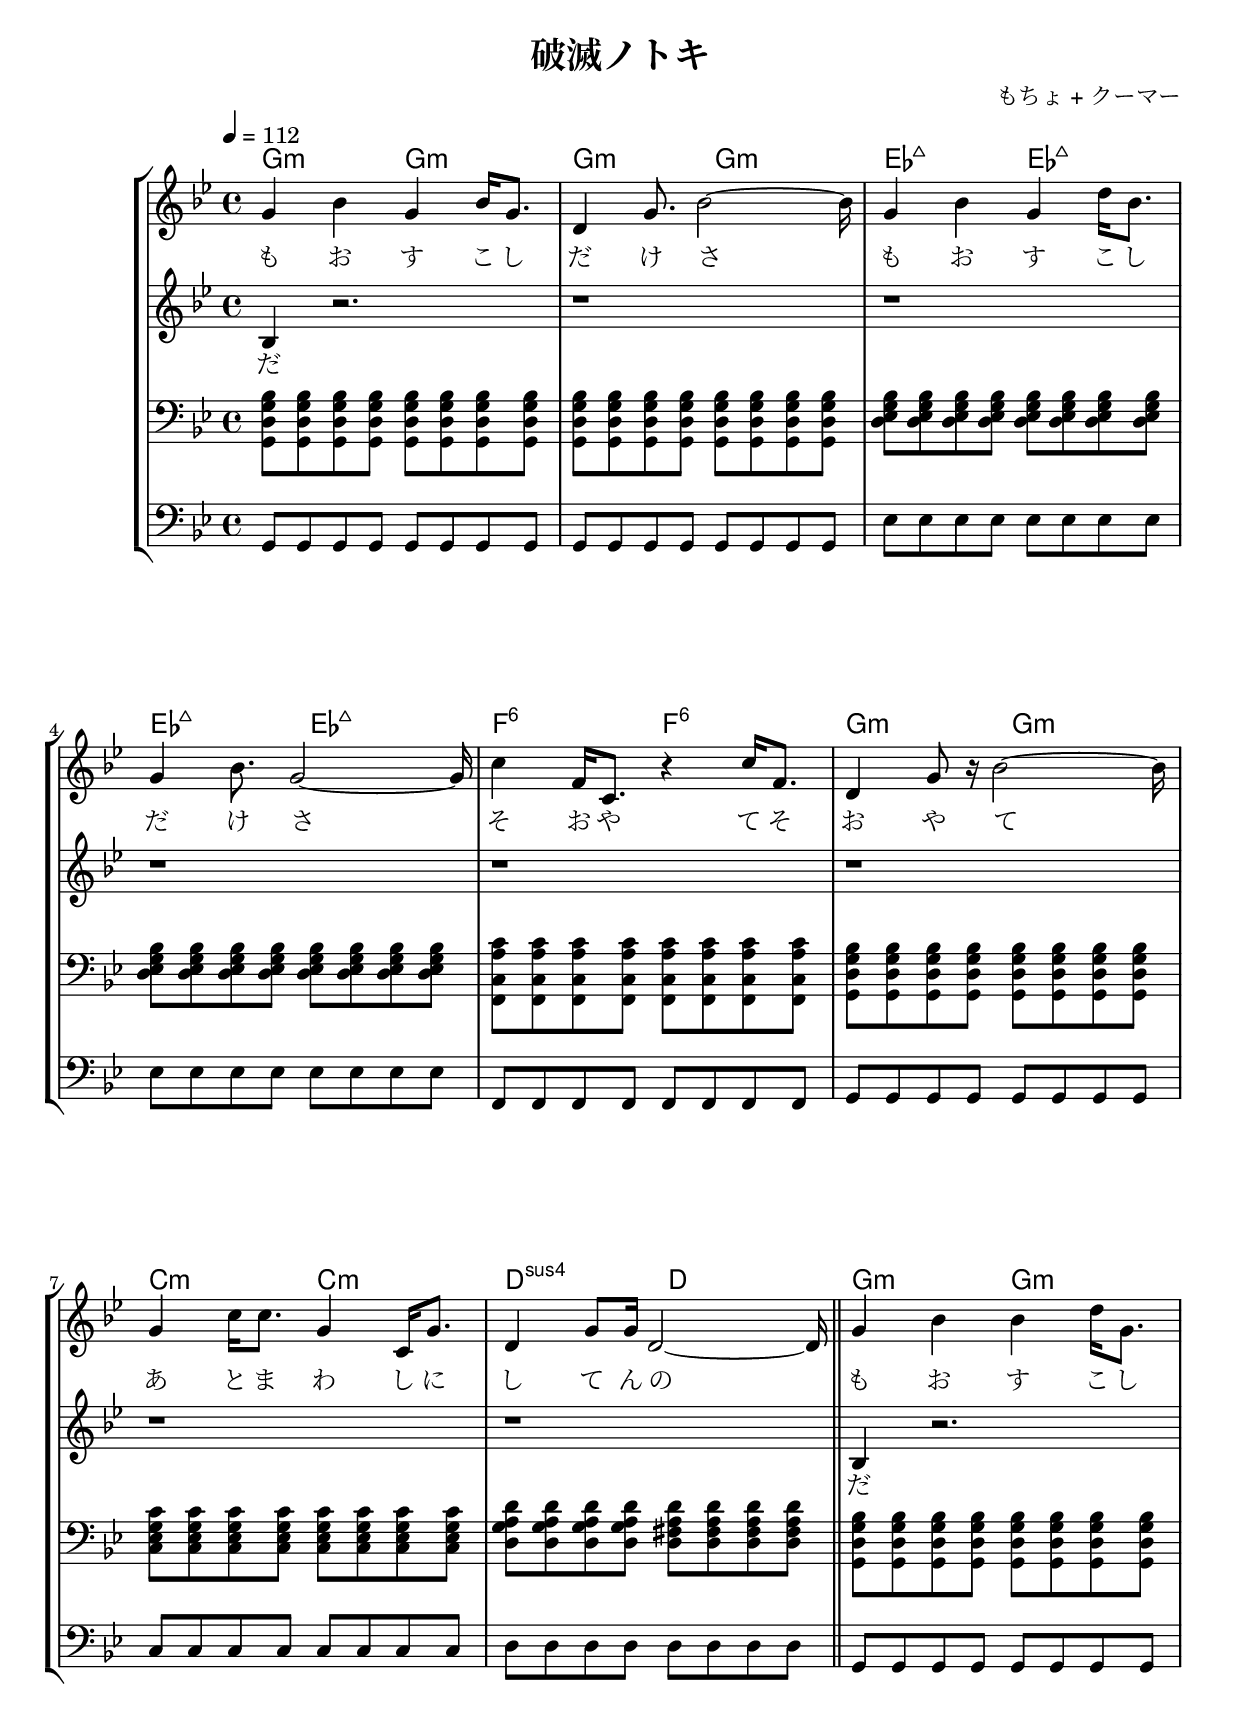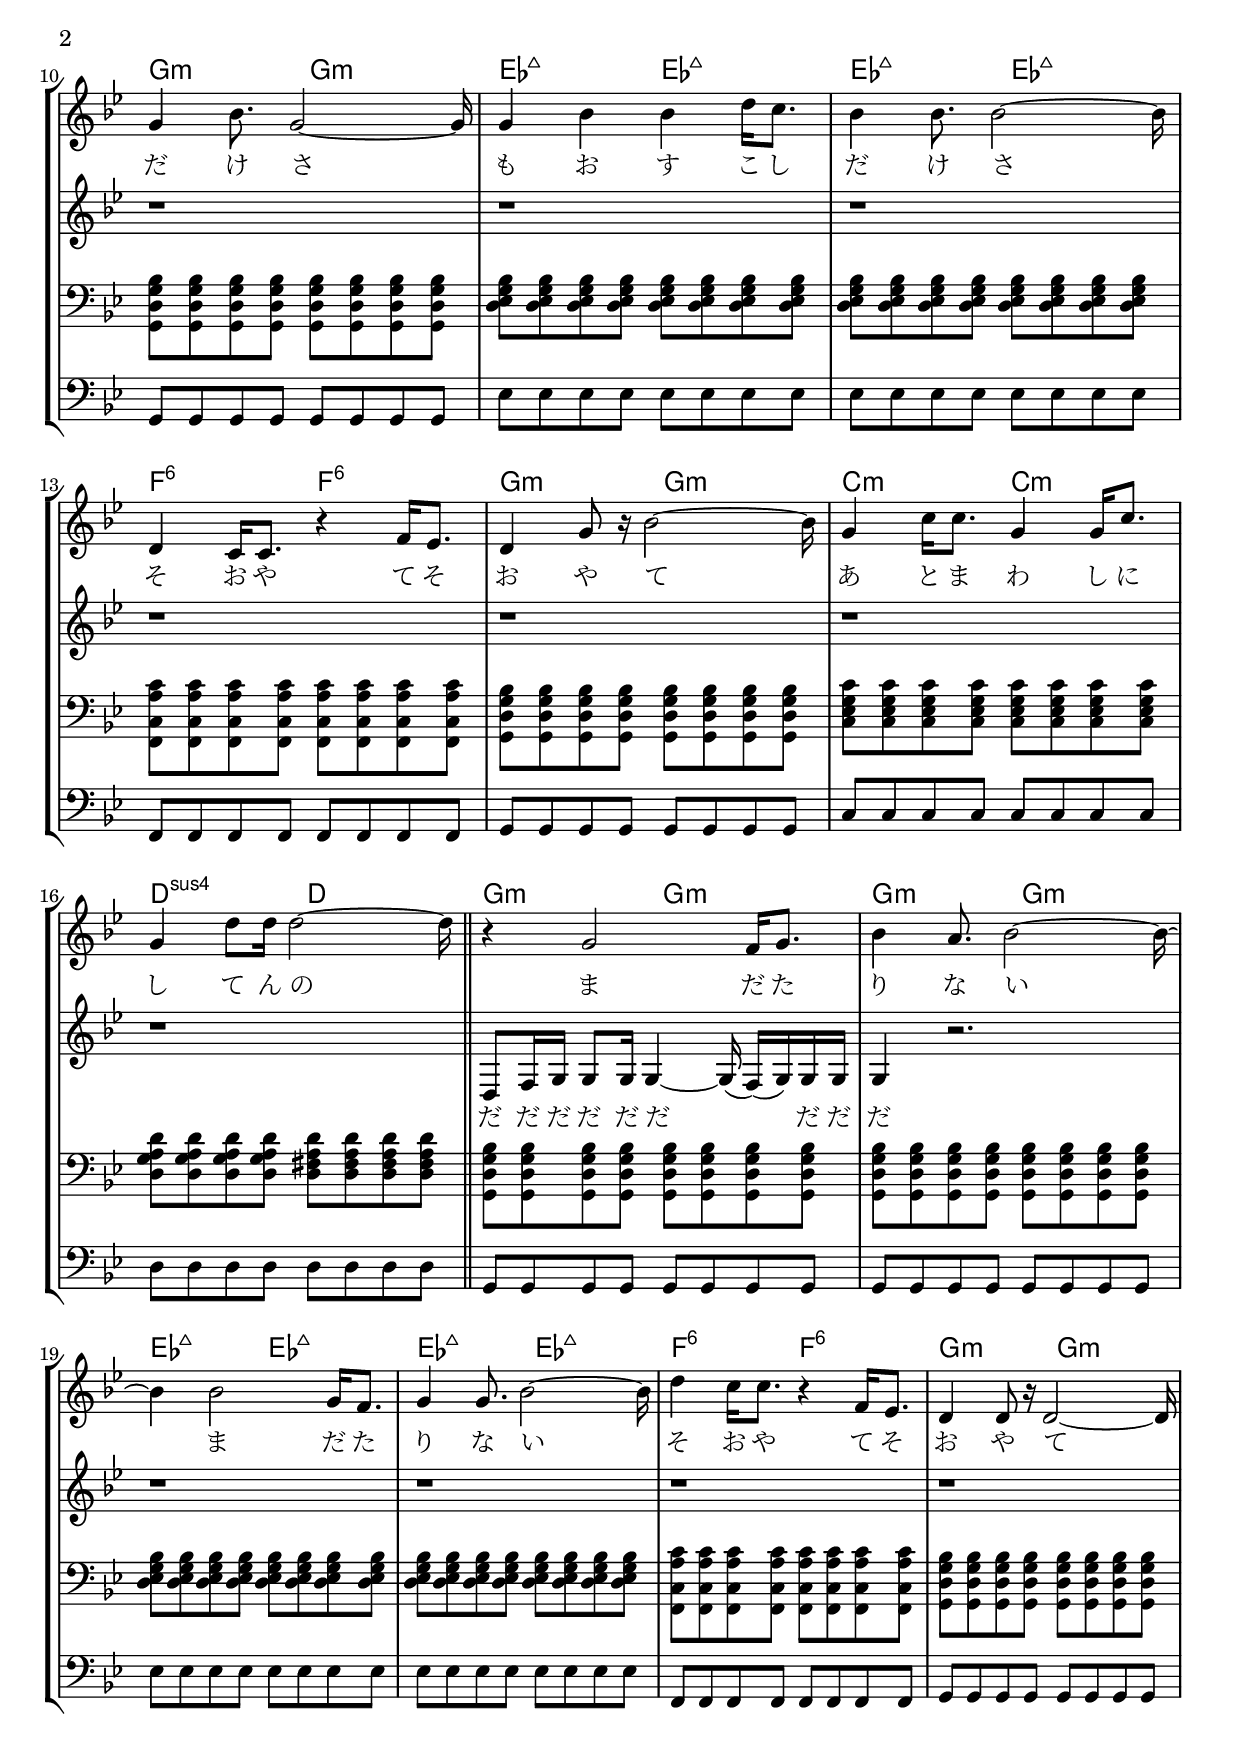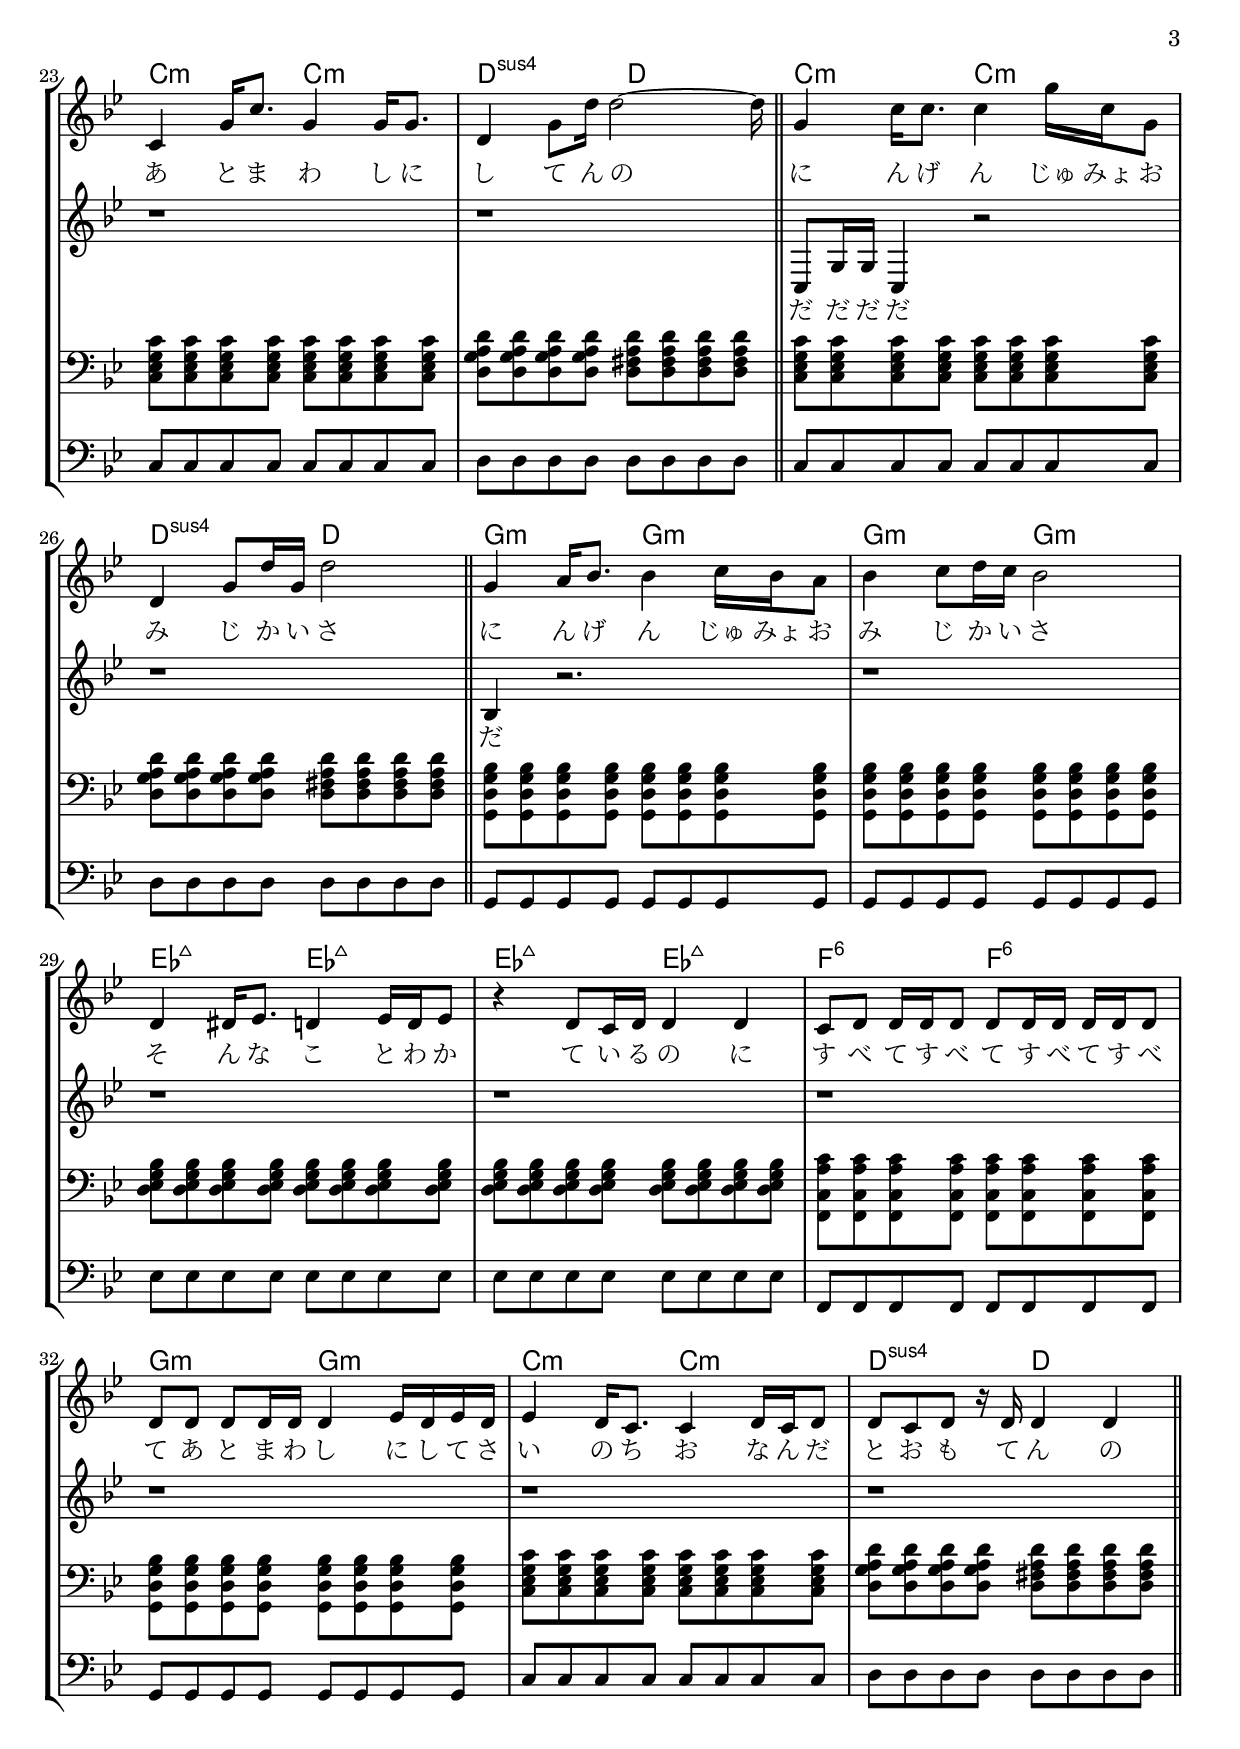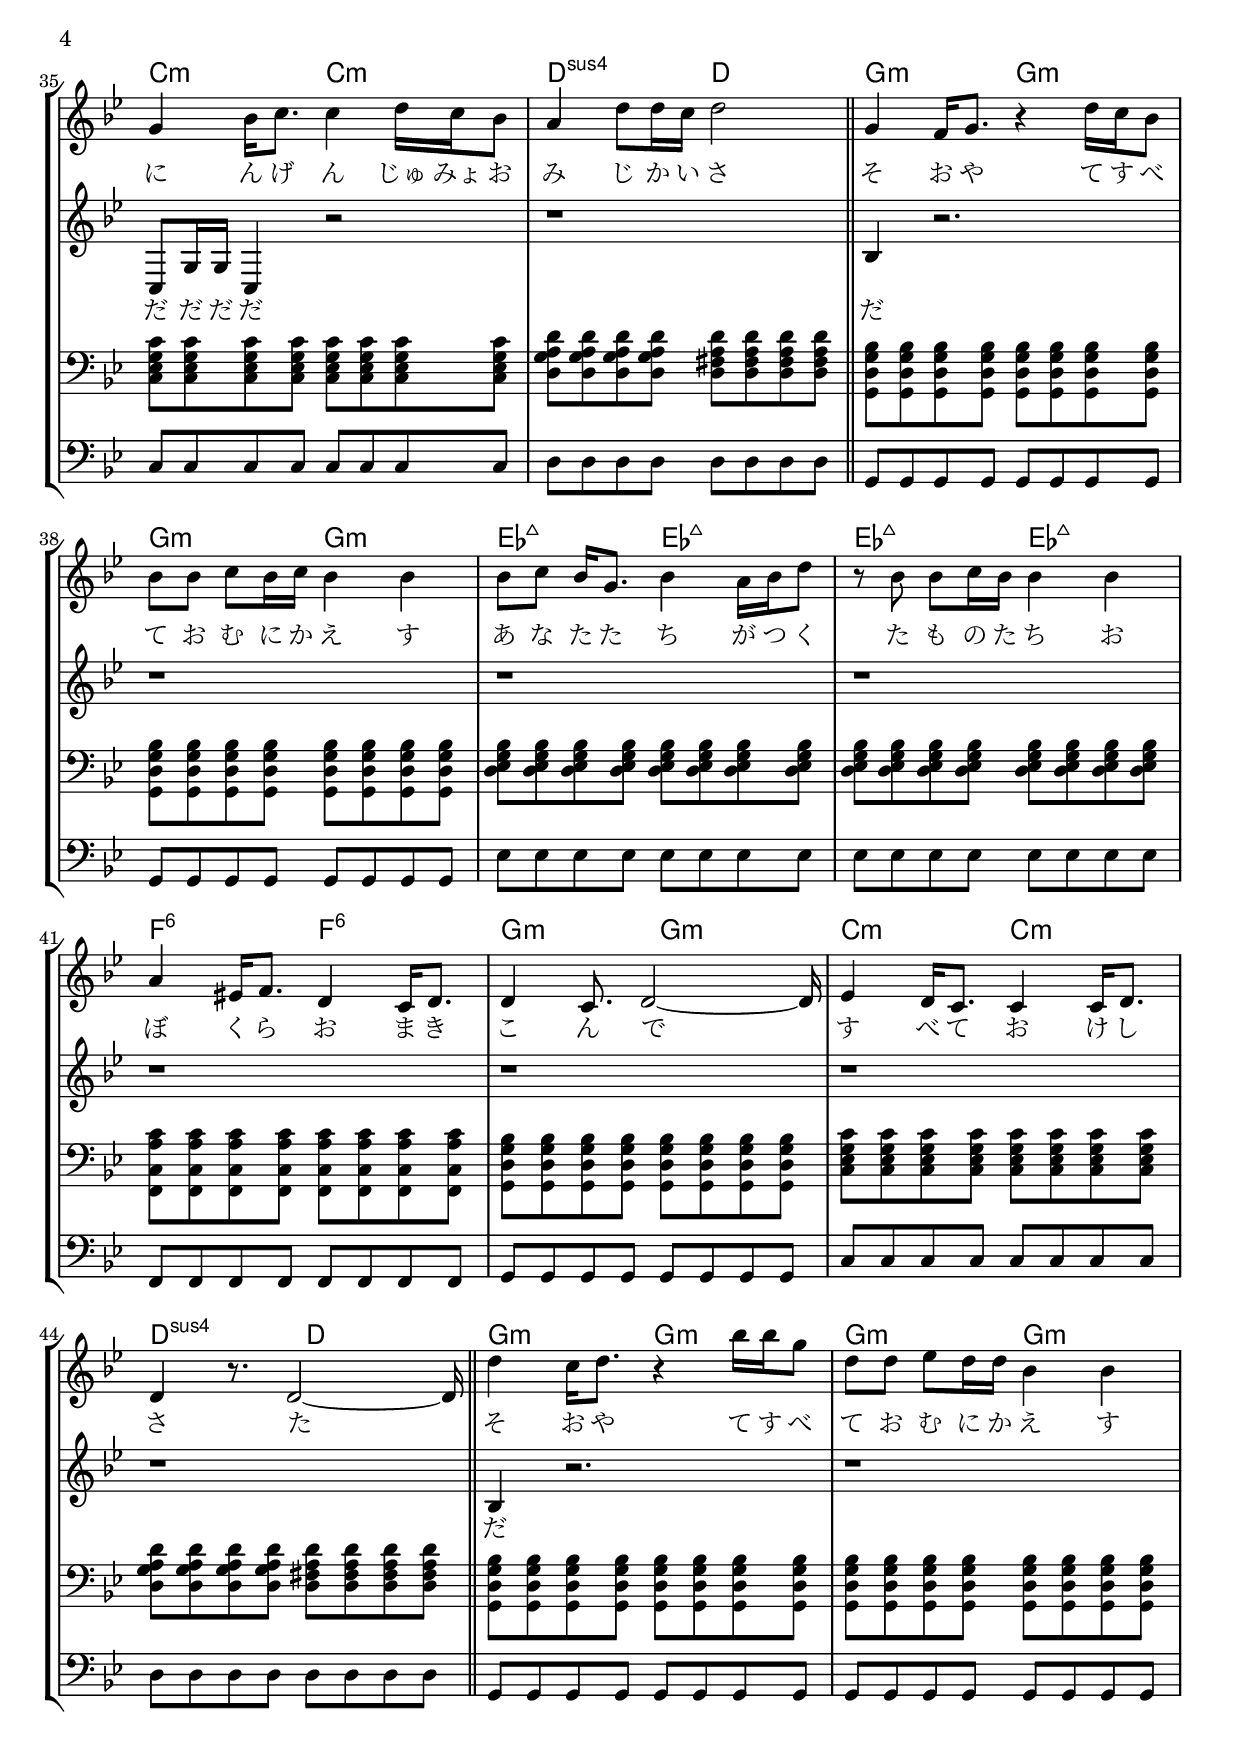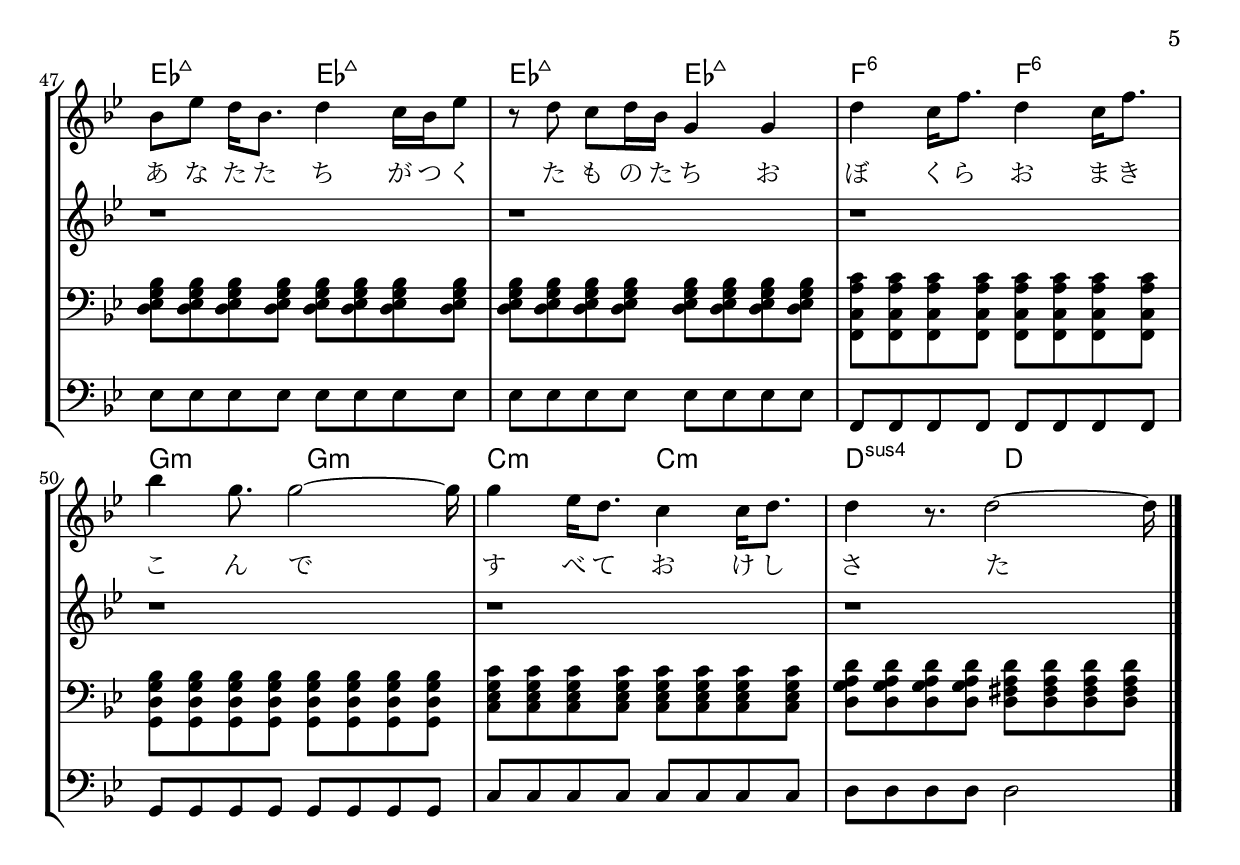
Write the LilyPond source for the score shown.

\version "2.12.1"

\header {
	title = \markup {破滅ノトキ}
	composer = \markup \center-column {"もちょ + クーマー"}
}

harmony = \chordmode {
	g2:m g:m g:m g:m es:maj7 es:maj7 es:maj7 es:maj7 f:6 f:6 g:m g:m c:m c:m d:sus4 d 

	g:m g:m g:m g:m es:maj7 es:maj7 es:maj7 es:maj7 f:6 f:6 g:m g:m c:m c:m d:sus4 d 

	g:m g:m g:m g:m es:maj7 es:maj7 es:maj7 es:maj7 f:6 f:6 g:m g:m c:m c:m d:sus4 d 

	c:m c:m d:sus4 d 

	g:m g:m g:m g:m es:maj7 es:maj7 es:maj7 es:maj7 f:6 f:6 g:m g:m c:m c:m d:sus4 d 

	c:m c:m d:sus4 d 

	g:m g:m g:m g:m es:maj7 es:maj7 es:maj7 es:maj7 f:6 f:6 g:m g:m c:m c:m d:sus4 d 

	g:m g:m g:m g:m es:maj7 es:maj7 es:maj7 es:maj7 f:6 f:6 g:m g:m c:m c:m d:sus4 d 
}

melody = {
	\set Staff.midiInstrument = #"Distorted Guitar"
	\set Staff.midiMinimumVolume = #0.7
	\set Staff.midiMaximumVolume = #0.9
		\key bes \major
	\tempo 4 = 112
g'4  bes'4  g'4  bes'16  g'8. 
	d'4  g'8.  bes'2~bes'16 
	g'4  bes'4  g'4  d''16  bes'8. 
	g'4  bes'8.  g'2~g'16 
	c''4  f'16  c'8.  r4  c''16  f'8. 
	d'4  g'8  r16  bes'2~bes'16 
	g'4  c''16  c''8.  g'4  c'16  g'8. 
	d'4  g'8  g'16  d'2~d'16
	\set Staff.midiInstrument = #"mmi0.42"
	\set Staff.midiMinimumVolume = #0.7
	\set Staff.midiMaximumVolume = #0.9
	g'4  bes'4  bes'4  d''16  g'8. 
	g'4  bes'8.  g'2~g'16 
	g'4  bes'4  bes'4  d''16  c''8. 
	bes'4  bes'8.  bes'2~bes'16 
	d'4  c'16  c'8.  r4  f'16  es'8. 
	d'4  g'8  r16  bes'2~bes'16 
	g'4  c''16  c''8.  g'4  g'16  c''8. 
	g'4  d''8  d''16  d''2~d''16
	\set Staff.midiInstrument = #"mmi0.45"
	\set Staff.midiMinimumVolume = #0.7
	\set Staff.midiMaximumVolume = #0.9
	r4 g'2  f'16  g'8. 
	bes'4  a'8.  bes'2~bes'16~ 
	bes'4  bes'2  g'16  f'8. 
	g'4  g'8.  bes'2~bes'16 
	d''4  c''16  c''8.  r4  f'16  es'8. 
	d'4  d'8  r16  d'2~d'16 
	c'4  g'16  c''8.  g'4  g'16  g'8. 
	d'4  g'8  d''16  d''2~d''16
	\set Staff.midiInstrument = #"Distorted Guitar"
	\set Staff.midiMinimumVolume = #0.7
	\set Staff.midiMaximumVolume = #0.9
	g'4  c''16  c''8.  c''4  g''16  c''16  g'8 
	d'4  g'8  d''16  g'16  d''2
	\set Staff.midiInstrument = #"mmi0.45"
	\set Staff.midiMinimumVolume = #0.7
	\set Staff.midiMaximumVolume = #0.9
	g'4  a'16  bes'8.  bes'4  c''16  bes'16  a'8 
	bes'4  c''8  d''16  c''16  bes'2 
	d'4  dis'16  es'8.  d'4  es'16  d'16  es'8 
	r4  d'8  c'16  d'16  d'4  d'4 
	c'8  d'8  d'16  d'16  d'8  d'8  d'16  d'16  d'16  d'16  d'8 
	d'8  d'8  d'8  d'16  d'16  d'4  es'16  d'16  es'16  d'16 
	es'4  d'16  c'8.  c'4  d'16  c'16  d'8 
	d'8  c'8  d'8  r16  d'16  d'4  d'4
	\set Staff.midiInstrument = #"Distorted Guitar"
	\set Staff.midiMinimumVolume = #0.7
	\set Staff.midiMaximumVolume = #0.9
	g'4  bes'16  c''8.  c''4  d''16  c''16  bes'8 
	a'4  d''8  d''16  c''16  d''2
	\set Staff.midiInstrument = #"mmi0.45"
	\set Staff.midiMinimumVolume = #0.7
	\set Staff.midiMaximumVolume = #0.9
	g'4  f'16  g'8.  r4  d''16  c''16  bes'8 
	bes'8  bes'8  c''8  bes'16  c''16  bes'4  bes'4 
	bes'8  c''8  bes'16  g'8.  bes'4  a'16  bes'16  d''8 
	r8  bes'8  bes'8  c''16  bes'16  bes'4  bes'4 
	a'4  eis'16  f'8.  d'4  c'16  d'8. 
	d'4  c'8.  d'2~d'16 
	es'4  d'16  c'8.  c'4  c'16  d'8. 
	d'4  r8.  d'2~d'16
	\set Staff.midiInstrument = #"Distorted Guitar"
	\set Staff.midiMinimumVolume = #0.7
	\set Staff.midiMaximumVolume = #0.9
	d''4  c''16  d''8.  r4  bes''16  bes''16  g''8 
	d''8  d''8  es''8  d''16  d''16  bes'4  bes'4 
	bes'8  es''8  d''16  bes'8.  d''4  c''16  bes'16  es''8 
	r8  d''8  c''8  d''16  bes'16  g'4  g'4 
	d''4  c''16  f''8.  d''4  c''16  f''8. 
	bes''4  g''8.  g''2~g''16 
	g''4  es''16  d''8.  c''4  c''16  d''8. 
	d''4  r8.  d''2~d''16
	\bar "|."
}

words = \lyricmode {
	も  お  す  こ  し  だ  け  さ  も  お  す  こ  し  だ  け  さ  そ  お  や  て  そ  お  や  て  あ  と  ま  わ  し  に  し  て  ん  の  
	も  お  す  こ  し  だ  け  さ  も  お  す  こ  し  だ  け  さ  そ  お  や  て  そ  お  や  て  あ  と  ま  わ  し  に  し  て  ん  の  
	ま  だ  た  り  な  い  ま  だ  た  り  な  い  そ  お  や  て  そ  お  や  て  あ  と  ま  わ  し  に  し  て  ん  の  
	に  ん  げ  ん  じゅ  みょ  お  み  じ  か  い  さ  
	に  ん  げ  ん  じゅ  みょ  お  み  じ  か  い  さ  そ  ん  な  こ  と  わ  か  て  い  る  の  に  す  べ  て  す  べ  て  す  べ  て  す  べ  て  あ  と  ま  わ  し  に  し  て  さ  い  の  ち  お  な  ん  だ  と  お  も  て  ん  の  
	に  ん  げ  ん  じゅ  みょ  お  み  じ  か  い  さ  
	そ  お  や  て  す  べ  て  お  む  に  か  え  す  あ  な  た  た  ち  が  つ  く  た  も  の  た  ち  お  ぼ  く  ら  お  ま  き  こ  ん  で  す  べ  て  お  け  し  さ  た  
	そ  お  や  て  す  べ  て  お  む  に  か  え  す  あ  な  た  た  ち  が  つ  く  た  も  の  た  ち  お  ぼ  く  ら  お  ま  き  こ  ん  で  す  べ  て  お  け  し  さ  た  
}

secondmelody = {
	\set Staff.midiInstrument = #"Electric Bass (pick)"
	\set Staff.midiMinimumVolume = #0.7
	\set Staff.midiMaximumVolume = #0.9
		\key bes \major
	\tempo 4 = 112
bes4  	r2. r1 r1 r1 r1 r1 r1 r1 	\set Staff.midiInstrument = #"Electric Bass (pick)"
	\set Staff.midiMinimumVolume = #0.7
	\set Staff.midiMaximumVolume = #0.9
	bes4  	r2. r1 r1 r1 r1 r1 r1 r1 	\set Staff.midiInstrument = #"Electric Bass (pick)"
	\set Staff.midiMinimumVolume = #0.7
	\set Staff.midiMaximumVolume = #0.9
	d8  f16  g16  g8  g16  g4~g16  (f16)  (g16)  g16  g16 
	g4  	r2. r1 r1 r1 r1 r1 r1 	\set Staff.midiInstrument = #"Electric Bass (pick)"
	\set Staff.midiMinimumVolume = #0.7
	\set Staff.midiMaximumVolume = #0.9
	c8  g16  g16  c4  	r2 r1 	\set Staff.midiInstrument = #"Electric Bass (pick)"
	\set Staff.midiMinimumVolume = #0.7
	\set Staff.midiMaximumVolume = #0.9
	bes4  	r2. r1 r1 r1 r1 r1 r1 r1 	\set Staff.midiInstrument = #"Electric Bass (pick)"
	\set Staff.midiMinimumVolume = #0.7
	\set Staff.midiMaximumVolume = #0.9
	c8  g16  g16  c4  	r2 r1 	\set Staff.midiInstrument = #"Electric Bass (pick)"
	\set Staff.midiMinimumVolume = #0.7
	\set Staff.midiMaximumVolume = #0.9
	bes4  	r2. r1 r1 r1 r1 r1 r1 r1 	\set Staff.midiInstrument = #"Electric Bass (pick)"
	\set Staff.midiMinimumVolume = #0.7
	\set Staff.midiMaximumVolume = #0.9
	bes4  	r2. r1 r1 r1 r1 r1 r1 r1 	\bar "|."
}

secondwords = \lyricmode {
	だ  
	だ  
	だ  だ  だ  だ  だ  だ  だ  だ  だ  
	だ  だ  だ  だ  
	だ  
	だ  だ  だ  だ  
	だ  
	だ  
}

tempochange = {
	\tempo 4 = 112
	r1 | r1 | r1 | r1 | r1 | r1 | r1 | r1 \bar "||"
	\tempo 4 = 112
	r1 | r1 | r1 | r1 | r1 | r1 | r1 | r1 \bar "||"
	\tempo 4 = 112
	r1 | r1 | r1 | r1 | r1 | r1 | r1 | r1 \bar "||"
	\tempo 4 = 112
	r1 | r1 \bar "||"
	\tempo 4 = 112
	r1 | r1 | r1 | r1 | r1 | r1 | r1 | r1 \bar "||"
	\tempo 4 = 112
	r1 | r1 \bar "||"
	\tempo 4 = 112
	r1 | r1 | r1 | r1 | r1 | r1 | r1 | r1 \bar "||"
	\tempo 4 = 112
	r1 | r1 | r1 | r1 | r1 | r1 | r1 | r1 \bar "|."
}

mainacc = {
	\clef bass
	\set Staff.midiInstrument = #"Overdriven Guitar"
	\set Staff.midiMinimumVolume = #0.3
	\set Staff.midiMaximumVolume = #0.6
	\key bes \major
	\tempo 4 = 112
	<g, d g bes>8 <g, d g bes>8 <g, d g bes>8 <g, d g bes>8
	<g, d g bes>8 <g, d g bes>8 <g, d g bes>8 <g, d g bes>8
	<g, d g bes>8 <g, d g bes>8 <g, d g bes>8 <g, d g bes>8
	<g, d g bes>8 <g, d g bes>8 <g, d g bes>8 <g, d g bes>8
	<es d g bes>8 <es d g bes>8 <es d g bes>8 <es d g bes>8
	<es d g bes>8 <es d g bes>8 <es d g bes>8 <es d g bes>8
	<es d g bes>8 <es d g bes>8 <es d g bes>8 <es d g bes>8
	<es d g bes>8 <es d g bes>8 <es d g bes>8 <es d g bes>8
	<f, c a c'>8 <f, c a c'>8 <f, c a c'>8 <f, c a c'>8
	<f, c a c'>8 <f, c a c'>8 <f, c a c'>8 <f, c a c'>8
	<g, d g bes>8 <g, d g bes>8 <g, d g bes>8 <g, d g bes>8
	<g, d g bes>8 <g, d g bes>8 <g, d g bes>8 <g, d g bes>8
	<c es g c'>8 <c es g c'>8 <c es g c'>8 <c es g c'>8
	<c es g c'>8 <c es g c'>8 <c es g c'>8 <c es g c'>8
	<d g a d'>8 <d g a d'>8 <d g a d'>8 <d g a d'>8
	<d fis a d'>8 <d fis a d'>8 <d fis a d'>8 <d fis a d'>8
	\bar "||"

	\set Staff.midiInstrument = #"Overdriven Guitar"
	\set Staff.midiMinimumVolume = #0.3
	\set Staff.midiMaximumVolume = #0.6
	<g, d g bes>8 <g, d g bes>8 <g, d g bes>8 <g, d g bes>8
	<g, d g bes>8 <g, d g bes>8 <g, d g bes>8 <g, d g bes>8
	<g, d g bes>8 <g, d g bes>8 <g, d g bes>8 <g, d g bes>8
	<g, d g bes>8 <g, d g bes>8 <g, d g bes>8 <g, d g bes>8
	<es d g bes>8 <es d g bes>8 <es d g bes>8 <es d g bes>8
	<es d g bes>8 <es d g bes>8 <es d g bes>8 <es d g bes>8
	<es d g bes>8 <es d g bes>8 <es d g bes>8 <es d g bes>8
	<es d g bes>8 <es d g bes>8 <es d g bes>8 <es d g bes>8
	<f, c a c'>8 <f, c a c'>8 <f, c a c'>8 <f, c a c'>8
	<f, c a c'>8 <f, c a c'>8 <f, c a c'>8 <f, c a c'>8
	<g, d g bes>8 <g, d g bes>8 <g, d g bes>8 <g, d g bes>8
	<g, d g bes>8 <g, d g bes>8 <g, d g bes>8 <g, d g bes>8
	<c es g c'>8 <c es g c'>8 <c es g c'>8 <c es g c'>8
	<c es g c'>8 <c es g c'>8 <c es g c'>8 <c es g c'>8
	<d g a d'>8 <d g a d'>8 <d g a d'>8 <d g a d'>8
	<d fis a d'>8 <d fis a d'>8 <d fis a d'>8 <d fis a d'>8
	\bar "||"

	\set Staff.midiInstrument = #"Overdriven Guitar"
	\set Staff.midiMinimumVolume = #0.3
	\set Staff.midiMaximumVolume = #0.6
	<g, d g bes>8 <g, d g bes>8 <g, d g bes>8 <g, d g bes>8
	<g, d g bes>8 <g, d g bes>8 <g, d g bes>8 <g, d g bes>8
	<g, d g bes>8 <g, d g bes>8 <g, d g bes>8 <g, d g bes>8
	<g, d g bes>8 <g, d g bes>8 <g, d g bes>8 <g, d g bes>8
	<es d g bes>8 <es d g bes>8 <es d g bes>8 <es d g bes>8
	<es d g bes>8 <es d g bes>8 <es d g bes>8 <es d g bes>8
	<es d g bes>8 <es d g bes>8 <es d g bes>8 <es d g bes>8
	<es d g bes>8 <es d g bes>8 <es d g bes>8 <es d g bes>8
	<f, c a c'>8 <f, c a c'>8 <f, c a c'>8 <f, c a c'>8
	<f, c a c'>8 <f, c a c'>8 <f, c a c'>8 <f, c a c'>8
	<g, d g bes>8 <g, d g bes>8 <g, d g bes>8 <g, d g bes>8
	<g, d g bes>8 <g, d g bes>8 <g, d g bes>8 <g, d g bes>8
	<c es g c'>8 <c es g c'>8 <c es g c'>8 <c es g c'>8
	<c es g c'>8 <c es g c'>8 <c es g c'>8 <c es g c'>8
	<d g a d'>8 <d g a d'>8 <d g a d'>8 <d g a d'>8
	<d fis a d'>8 <d fis a d'>8 <d fis a d'>8 <d fis a d'>8
	\bar "||"

	\set Staff.midiInstrument = #"Overdriven Guitar"
	\set Staff.midiMinimumVolume = #0.3
	\set Staff.midiMaximumVolume = #0.6
	<c es g c'>8 <c es g c'>8 <c es g c'>8 <c es g c'>8
	<c es g c'>8 <c es g c'>8 <c es g c'>8 <c es g c'>8
	<d g a d'>8 <d g a d'>8 <d g a d'>8 <d g a d'>8
	<d fis a d'>8 <d fis a d'>8 <d fis a d'>8 <d fis a d'>8
	\bar "||"

	\set Staff.midiInstrument = #"Overdriven Guitar"
	\set Staff.midiMinimumVolume = #0.3
	\set Staff.midiMaximumVolume = #0.6
	<g, d g bes>8 <g, d g bes>8 <g, d g bes>8 <g, d g bes>8
	<g, d g bes>8 <g, d g bes>8 <g, d g bes>8 <g, d g bes>8
	<g, d g bes>8 <g, d g bes>8 <g, d g bes>8 <g, d g bes>8
	<g, d g bes>8 <g, d g bes>8 <g, d g bes>8 <g, d g bes>8
	<es d g bes>8 <es d g bes>8 <es d g bes>8 <es d g bes>8
	<es d g bes>8 <es d g bes>8 <es d g bes>8 <es d g bes>8
	<es d g bes>8 <es d g bes>8 <es d g bes>8 <es d g bes>8
	<es d g bes>8 <es d g bes>8 <es d g bes>8 <es d g bes>8
	<f, c a c'>8 <f, c a c'>8 <f, c a c'>8 <f, c a c'>8
	<f, c a c'>8 <f, c a c'>8 <f, c a c'>8 <f, c a c'>8
	<g, d g bes>8 <g, d g bes>8 <g, d g bes>8 <g, d g bes>8
	<g, d g bes>8 <g, d g bes>8 <g, d g bes>8 <g, d g bes>8
	<c es g c'>8 <c es g c'>8 <c es g c'>8 <c es g c'>8
	<c es g c'>8 <c es g c'>8 <c es g c'>8 <c es g c'>8
	<d g a d'>8 <d g a d'>8 <d g a d'>8 <d g a d'>8
	<d fis a d'>8 <d fis a d'>8 <d fis a d'>8 <d fis a d'>8
	\bar "||"

	\set Staff.midiInstrument = #"Overdriven Guitar"
	\set Staff.midiMinimumVolume = #0.3
	\set Staff.midiMaximumVolume = #0.6
	<c es g c'>8 <c es g c'>8 <c es g c'>8 <c es g c'>8
	<c es g c'>8 <c es g c'>8 <c es g c'>8 <c es g c'>8
	<d g a d'>8 <d g a d'>8 <d g a d'>8 <d g a d'>8
	<d fis a d'>8 <d fis a d'>8 <d fis a d'>8 <d fis a d'>8
	\bar "||"

	\set Staff.midiInstrument = #"Overdriven Guitar"
	\set Staff.midiMinimumVolume = #0.3
	\set Staff.midiMaximumVolume = #0.6
	<g, d g bes>8 <g, d g bes>8 <g, d g bes>8 <g, d g bes>8
	<g, d g bes>8 <g, d g bes>8 <g, d g bes>8 <g, d g bes>8
	<g, d g bes>8 <g, d g bes>8 <g, d g bes>8 <g, d g bes>8
	<g, d g bes>8 <g, d g bes>8 <g, d g bes>8 <g, d g bes>8
	<es d g bes>8 <es d g bes>8 <es d g bes>8 <es d g bes>8
	<es d g bes>8 <es d g bes>8 <es d g bes>8 <es d g bes>8
	<es d g bes>8 <es d g bes>8 <es d g bes>8 <es d g bes>8
	<es d g bes>8 <es d g bes>8 <es d g bes>8 <es d g bes>8
	<f, c a c'>8 <f, c a c'>8 <f, c a c'>8 <f, c a c'>8
	<f, c a c'>8 <f, c a c'>8 <f, c a c'>8 <f, c a c'>8
	<g, d g bes>8 <g, d g bes>8 <g, d g bes>8 <g, d g bes>8
	<g, d g bes>8 <g, d g bes>8 <g, d g bes>8 <g, d g bes>8
	<c es g c'>8 <c es g c'>8 <c es g c'>8 <c es g c'>8
	<c es g c'>8 <c es g c'>8 <c es g c'>8 <c es g c'>8
	<d g a d'>8 <d g a d'>8 <d g a d'>8 <d g a d'>8
	<d fis a d'>8 <d fis a d'>8 <d fis a d'>8 <d fis a d'>8
	\bar "||"

	\set Staff.midiInstrument = #"Overdriven Guitar"
	\set Staff.midiMinimumVolume = #0.3
	\set Staff.midiMaximumVolume = #0.6
	<g, d g bes>8 <g, d g bes>8 <g, d g bes>8 <g, d g bes>8
	<g, d g bes>8 <g, d g bes>8 <g, d g bes>8 <g, d g bes>8
	<g, d g bes>8 <g, d g bes>8 <g, d g bes>8 <g, d g bes>8
	<g, d g bes>8 <g, d g bes>8 <g, d g bes>8 <g, d g bes>8
	<es d g bes>8 <es d g bes>8 <es d g bes>8 <es d g bes>8
	<es d g bes>8 <es d g bes>8 <es d g bes>8 <es d g bes>8
	<es d g bes>8 <es d g bes>8 <es d g bes>8 <es d g bes>8
	<es d g bes>8 <es d g bes>8 <es d g bes>8 <es d g bes>8
	<f, c a c'>8 <f, c a c'>8 <f, c a c'>8 <f, c a c'>8
	<f, c a c'>8 <f, c a c'>8 <f, c a c'>8 <f, c a c'>8
	<g, d g bes>8 <g, d g bes>8 <g, d g bes>8 <g, d g bes>8
	<g, d g bes>8 <g, d g bes>8 <g, d g bes>8 <g, d g bes>8
	<c es g c'>8 <c es g c'>8 <c es g c'>8 <c es g c'>8
	<c es g c'>8 <c es g c'>8 <c es g c'>8 <c es g c'>8
	<d g a d'>8 <d g a d'>8 <d g a d'>8 <d g a d'>8
	<d fis a d'>8 <d fis a d'>8 <d fis a d'>8 <d fis a d'>8
	\bar "|."
}

subacc = {
	\clef bass
	\set Staff.midiInstrument = #"Distorted Guitar"
	\set Staff.midiMinimumVolume = #0.3
	\set Staff.midiMaximumVolume = #0.6
	\key bes \major
	\tempo 4 = 112
	g,8 g,8 g,8 g,8
	g,8 g,8 g,8 g,8
	g,8 g,8 g,8 g,8
	g,8 g,8 g,8 g,8
	es8 es8 es8 es8
	es8 es8 es8 es8
	es8 es8 es8 es8
	es8 es8 es8 es8
	f,8 f,8 f,8 f,8
	f,8 f,8 f,8 f,8
	g,8 g,8 g,8 g,8
	g,8 g,8 g,8 g,8
	c8 c8 c8 c8
	c8 c8 c8 c8
	d8 d8 d8 d8
	d8 d8 d8 d8
	\bar "||"

	\set Staff.midiInstrument = #"Distorted Guitar"
	\set Staff.midiMinimumVolume = #0.3
	\set Staff.midiMaximumVolume = #0.6
	g,8 g,8 g,8 g,8
	g,8 g,8 g,8 g,8
	g,8 g,8 g,8 g,8
	g,8 g,8 g,8 g,8
	es8 es8 es8 es8
	es8 es8 es8 es8
	es8 es8 es8 es8
	es8 es8 es8 es8
	f,8 f,8 f,8 f,8
	f,8 f,8 f,8 f,8
	g,8 g,8 g,8 g,8
	g,8 g,8 g,8 g,8
	c8 c8 c8 c8
	c8 c8 c8 c8
	d8 d8 d8 d8
	d8 d8 d8 d8
	\bar "||"

	\set Staff.midiInstrument = #"Distorted Guitar"
	\set Staff.midiMinimumVolume = #0.3
	\set Staff.midiMaximumVolume = #0.6
	g,8 g,8 g,8 g,8
	g,8 g,8 g,8 g,8
	g,8 g,8 g,8 g,8
	g,8 g,8 g,8 g,8
	es8 es8 es8 es8
	es8 es8 es8 es8
	es8 es8 es8 es8
	es8 es8 es8 es8
	f,8 f,8 f,8 f,8
	f,8 f,8 f,8 f,8
	g,8 g,8 g,8 g,8
	g,8 g,8 g,8 g,8
	c8 c8 c8 c8
	c8 c8 c8 c8
	d8 d8 d8 d8
	d8 d8 d8 d8
	\bar "||"

	\set Staff.midiInstrument = #"Distorted Guitar"
	\set Staff.midiMinimumVolume = #0.3
	\set Staff.midiMaximumVolume = #0.6
	c8 c8 c8 c8
	c8 c8 c8 c8
	d8 d8 d8 d8
	d8 d8 d8 d8
	\bar "||"

	\set Staff.midiInstrument = #"Distorted Guitar"
	\set Staff.midiMinimumVolume = #0.3
	\set Staff.midiMaximumVolume = #0.6
	g,8 g,8 g,8 g,8
	g,8 g,8 g,8 g,8
	g,8 g,8 g,8 g,8
	g,8 g,8 g,8 g,8
	es8 es8 es8 es8
	es8 es8 es8 es8
	es8 es8 es8 es8
	es8 es8 es8 es8
	f,8 f,8 f,8 f,8
	f,8 f,8 f,8 f,8
	g,8 g,8 g,8 g,8
	g,8 g,8 g,8 g,8
	c8 c8 c8 c8
	c8 c8 c8 c8
	d8 d8 d8 d8
	d8 d8 d8 d8
	\bar "||"

	\set Staff.midiInstrument = #"Distorted Guitar"
	\set Staff.midiMinimumVolume = #0.3
	\set Staff.midiMaximumVolume = #0.6
	c8 c8 c8 c8
	c8 c8 c8 c8
	d8 d8 d8 d8
	d8 d8 d8 d8
	\bar "||"

	\set Staff.midiInstrument = #"Distorted Guitar"
	\set Staff.midiMinimumVolume = #0.3
	\set Staff.midiMaximumVolume = #0.6
	g,8 g,8 g,8 g,8
	g,8 g,8 g,8 g,8
	g,8 g,8 g,8 g,8
	g,8 g,8 g,8 g,8
	es8 es8 es8 es8
	es8 es8 es8 es8
	es8 es8 es8 es8
	es8 es8 es8 es8
	f,8 f,8 f,8 f,8
	f,8 f,8 f,8 f,8
	g,8 g,8 g,8 g,8
	g,8 g,8 g,8 g,8
	c8 c8 c8 c8
	c8 c8 c8 c8
	d8 d8 d8 d8
	d8 d8 d8 d8
	\bar "||"

	\set Staff.midiInstrument = #"Distorted Guitar"
	\set Staff.midiMinimumVolume = #0.3
	\set Staff.midiMaximumVolume = #0.6
	g,8 g,8 g,8 g,8
	g,8 g,8 g,8 g,8
	g,8 g,8 g,8 g,8
	g,8 g,8 g,8 g,8
	es8 es8 es8 es8
	es8 es8 es8 es8
	es8 es8 es8 es8
	es8 es8 es8 es8
	f,8 f,8 f,8 f,8
	f,8 f,8 f,8 f,8
	g,8 g,8 g,8 g,8
	g,8 g,8 g,8 g,8
	c8 c8 c8 c8
	c8 c8 c8 c8
	d8 d8 d8 d8
	d2
	\bar "|."
}

percA = {
	\drummode {
	r1  |hh4 hh4 hh4 hh4  |r1  |hh4 hh4 hh4 hh4  |r1  |hh4 hh4 hh4 hh4  |r1  |hh4 hh4 hh2  \bar "||"
	r1  |hh4 hh4 hh4 hh4  |r1  |hh4 hh4 hh4 hh4  |r1  |hh4 hh4 hh4 hh4  |r1  |hh4 hh4 hh2  \bar "||"
	r1  |hh4 hh4 hh4 hh4  |r1  |hh4 hh4 hh4 hh4  |r1  |hh4 hh4 hh4 hh4  |r1  |hh4 hh4 hh2  \bar "||"
	r1  |hh4 hh4 hh2  \bar "||"
	r1  |hh4 hh4 hh4 hh4  |r1  |hh4 hh4 hh4 hh4  |r1  |hh4 hh4 hh4 hh4  |r1  |hh4 hh4 hh2  \bar "||"
	r1  |hh4 hh4 hh2  \bar "||"
	r1  |hh4 hh4 hh4 hh4  |r1  |hh4 hh4 hh4 hh4  |r1  |hh4 hh4 hh4 hh4  |r1  |hh4 hh4 hh2  \bar "||"
	r1  |hh4 hh4 hh4 hh4  |r1  |hh4 hh4 hh4 hh4  |r1  |hh4 hh4 hh4 hh4  |r1  |hh4 hh4 hh2  \bar "|."
	}
}

percB = {
	\drummode {
	sn4 sn4 sn4 sn4  |r4 sn2 sn8. sn16  |sn4 sn4 sn4 sn4  |r4 sn2 sn8. sn16  |sn4 sn4 sn4 sn4  |r4 sn2 sn8. sn16  |sn4 sn4 sn4 sn4  |r4 sn4 r16 sn16 sn16 sn16 sn16 sn16 sn16 sn16  \bar "||"
	sn4 sn4 sn4 sn4  |r4 sn2 sn8. sn16  |sn4 sn4 sn4 sn4  |r4 sn2 sn8. sn16  |sn4 sn4 sn4 sn4  |r4 sn2 sn8. sn16  |sn4 sn4 sn4 sn4  |r4 sn4 r16 sn16 sn16 sn16 sn16 sn16 sn16 sn16  \bar "||"
	sn4 sn4 sn4 sn4  |r4 sn2 sn8. sn16  |sn4 sn4 sn4 sn4  |r4 sn2 sn8. sn16  |sn4 sn4 sn4 sn4  |r4 sn2 sn8. sn16  |sn4 sn4 sn4 sn4  |r4 sn4 r16 sn16 sn16 sn16 sn16 sn16 sn16 sn16  \bar "||"
	sn4 sn4 sn4 sn4  |r4 sn4 r16 sn16 sn16 sn16 sn16 sn16 sn16 sn16  \bar "||"
	sn4 sn4 sn4 sn4  |r4 sn2 sn8. sn16  |sn4 sn4 sn4 sn4  |r4 sn2 sn8. sn16  |sn4 sn4 sn4 sn4  |r4 sn2 sn8. sn16  |sn4 sn4 sn4 sn4  |r4 sn4 r16 sn16 sn16 sn16 sn16 sn16 sn16 sn16  \bar "||"
	sn4 sn4 sn4 sn4  |r4 sn4 r16 sn16 sn16 sn16 sn16 sn16 sn16 sn16  \bar "||"
	sn4 sn4 sn4 sn4  |r4 sn2 sn8. sn16  |sn4 sn4 sn4 sn4  |r4 sn2 sn8. sn16  |sn4 sn4 sn4 sn4  |r4 sn2 sn8. sn16  |sn4 sn4 sn4 sn4  |r4 sn4 r16 sn16 sn16 sn16 sn16 sn16 sn16 sn16  \bar "||"
	sn4 sn4 sn4 sn4  |r4 sn2 sn8. sn16  |sn4 sn4 sn4 sn4  |r4 sn2 sn8. sn16  |sn4 sn4 sn4 sn4  |r4 sn2 sn8. sn16  |sn4 sn4 sn4 sn4  |r4 sn4 r16 sn16 sn16 sn16 sn16 sn16 sn16 sn16  \bar "|."
	}
}

percC = {
	\drummode {
	bd16 bd16 bd16 bd16 bd16 bd16 bd16 bd16 bd16 bd16 bd16 bd16 bd16 bd16 bd16 bd16  |bd8 bd8 bd8 bd8 bd8 bd8 bd8 bd8  |bd16 bd16 bd16 bd16 bd16 bd16 bd16 bd16 bd16 bd16 bd16 bd16 bd16 bd16 bd16 bd16  |bd8 bd8 bd8 bd8 bd8 bd8 bd8 bd8  |bd16 bd16 bd16 bd16 bd16 bd16 bd16 bd16 bd16 bd16 bd16 bd16 bd16 bd16 bd16 bd16  |bd8 bd8 bd8 bd8 bd8 bd8 bd8 bd8  |bd16 bd16 bd16 bd16 bd16 bd16 bd16 bd16 bd16 bd16 bd16 bd16 bd16 bd16 bd16 bd16  |bd8 bd8 bd8 bd8 bd8 bd8 bd8 bd8  \bar "||"
	bd16 bd16 bd16 bd16 bd16 bd16 bd16 bd16 bd16 bd16 bd16 bd16 bd16 bd16 bd16 bd16  |bd8 bd8 bd8 bd8 bd8 bd8 bd8 bd8  |bd16 bd16 bd16 bd16 bd16 bd16 bd16 bd16 bd16 bd16 bd16 bd16 bd16 bd16 bd16 bd16  |bd8 bd8 bd8 bd8 bd8 bd8 bd8 bd8  |bd16 bd16 bd16 bd16 bd16 bd16 bd16 bd16 bd16 bd16 bd16 bd16 bd16 bd16 bd16 bd16  |bd8 bd8 bd8 bd8 bd8 bd8 bd8 bd8  |bd16 bd16 bd16 bd16 bd16 bd16 bd16 bd16 bd16 bd16 bd16 bd16 bd16 bd16 bd16 bd16  |bd8 bd8 bd8 bd8 bd8 bd8 bd8 bd8  \bar "||"
	bd16 bd16 bd16 bd16 bd16 bd16 bd16 bd16 bd16 bd16 bd16 bd16 bd16 bd16 bd16 bd16  |bd8 bd8 bd8 bd8 bd8 bd8 bd8 bd8  |bd16 bd16 bd16 bd16 bd16 bd16 bd16 bd16 bd16 bd16 bd16 bd16 bd16 bd16 bd16 bd16  |bd8 bd8 bd8 bd8 bd8 bd8 bd8 bd8  |bd16 bd16 bd16 bd16 bd16 bd16 bd16 bd16 bd16 bd16 bd16 bd16 bd16 bd16 bd16 bd16  |bd8 bd8 bd8 bd8 bd8 bd8 bd8 bd8  |bd16 bd16 bd16 bd16 bd16 bd16 bd16 bd16 bd16 bd16 bd16 bd16 bd16 bd16 bd16 bd16  |bd8 bd8 bd8 bd8 bd8 bd8 bd8 bd8  \bar "||"
	bd16 bd16 bd16 bd16 bd16 bd16 bd16 bd16 bd16 bd16 bd16 bd16 bd16 bd16 bd16 bd16  |bd8 bd8 bd8 bd8 bd8 bd8 bd8 bd8  \bar "||"
	bd16 bd16 bd16 bd16 bd16 bd16 bd16 bd16 bd16 bd16 bd16 bd16 bd16 bd16 bd16 bd16  |bd8 bd8 bd8 bd8 bd8 bd8 bd8 bd8  |bd16 bd16 bd16 bd16 bd16 bd16 bd16 bd16 bd16 bd16 bd16 bd16 bd16 bd16 bd16 bd16  |bd8 bd8 bd8 bd8 bd8 bd8 bd8 bd8  |bd16 bd16 bd16 bd16 bd16 bd16 bd16 bd16 bd16 bd16 bd16 bd16 bd16 bd16 bd16 bd16  |bd8 bd8 bd8 bd8 bd8 bd8 bd8 bd8  |bd16 bd16 bd16 bd16 bd16 bd16 bd16 bd16 bd16 bd16 bd16 bd16 bd16 bd16 bd16 bd16  |bd8 bd8 bd8 bd8 bd8 bd8 bd8 bd8  \bar "||"
	bd16 bd16 bd16 bd16 bd16 bd16 bd16 bd16 bd16 bd16 bd16 bd16 bd16 bd16 bd16 bd16  |bd8 bd8 bd8 bd8 bd8 bd8 bd8 bd8  \bar "||"
	bd16 bd16 bd16 bd16 bd16 bd16 bd16 bd16 bd16 bd16 bd16 bd16 bd16 bd16 bd16 bd16  |bd8 bd8 bd8 bd8 bd8 bd8 bd8 bd8  |bd16 bd16 bd16 bd16 bd16 bd16 bd16 bd16 bd16 bd16 bd16 bd16 bd16 bd16 bd16 bd16  |bd8 bd8 bd8 bd8 bd8 bd8 bd8 bd8  |bd16 bd16 bd16 bd16 bd16 bd16 bd16 bd16 bd16 bd16 bd16 bd16 bd16 bd16 bd16 bd16  |bd8 bd8 bd8 bd8 bd8 bd8 bd8 bd8  |bd16 bd16 bd16 bd16 bd16 bd16 bd16 bd16 bd16 bd16 bd16 bd16 bd16 bd16 bd16 bd16  |bd8 bd8 bd8 bd8 bd8 bd8 bd8 bd8  \bar "||"
	bd16 bd16 bd16 bd16 bd16 bd16 bd16 bd16 bd16 bd16 bd16 bd16 bd16 bd16 bd16 bd16  |bd8 bd8 bd8 bd8 bd8 bd8 bd8 bd8  |bd16 bd16 bd16 bd16 bd16 bd16 bd16 bd16 bd16 bd16 bd16 bd16 bd16 bd16 bd16 bd16  |bd8 bd8 bd8 bd8 bd8 bd8 bd8 bd8  |bd16 bd16 bd16 bd16 bd16 bd16 bd16 bd16 bd16 bd16 bd16 bd16 bd16 bd16 bd16 bd16  |bd8 bd8 bd8 bd8 bd8 bd8 bd8 bd8  |bd16 bd16 bd16 bd16 bd16 bd16 bd16 bd16 bd16 bd16 bd16 bd16 bd16 bd16 bd16 bd16  |bd8 bd8 bd8 bd8 bd8 bd8 bd8 bd8  \bar "|."
	}
}

percD = {
	\drummode {
	r1  |r8 hho4 hho4 hho4 hho8  |r1  |r8 hho4 hho4 hho4 hho8  |r1  |r8 hho4 hho4 hho4 hho8  |r1  |r8 hho4 hho2 r8  \bar "||"
	r1  |r8 hho4 hho4 hho4 hho8  |r1  |r8 hho4 hho4 hho4 hho8  |r1  |r8 hho4 hho4 hho4 hho8  |r1  |r8 hho4 hho2 r8  \bar "||"
	r1  |r8 hho4 hho4 hho4 hho8  |r1  |r8 hho4 hho4 hho4 hho8  |r1  |r8 hho4 hho4 hho4 hho8  |r1  |r8 hho4 hho2 r8  \bar "||"
	r1  |r8 hho4 hho2 r8  \bar "||"
	r1  |r8 hho4 hho4 hho4 hho8  |r1  |r8 hho4 hho4 hho4 hho8  |r1  |r8 hho4 hho4 hho4 hho8  |r1  |r8 hho4 hho2 r8  \bar "||"
	r1  |r8 hho4 hho2 r8  \bar "||"
	r1  |r8 hho4 hho4 hho4 hho8  |r1  |r8 hho4 hho4 hho4 hho8  |r1  |r8 hho4 hho4 hho4 hho8  |r1  |r8 hho4 hho2 r8  \bar "||"
	r1  |r8 hho4 hho4 hho4 hho8  |r1  |r8 hho4 hho4 hho4 hho8  |r1  |r8 hho4 hho4 hho4 hho8  |r1  |r8 hho4 hho2 r8  \bar "|."
	}
}

percE = {
	\drummode {
	cymc4 cymc4 cymc4 cymc4  |r1 |cymc4 cymc4 cymc4 cymc4  |r1 |cymc4 cymc4 cymc4 cymc4  |r1 |cymc4 cymc4 cymc4 cymc4  |r1 \bar "||"
	cymc4 cymc4 cymc4 cymc4  |r1 |cymc4 cymc4 cymc4 cymc4  |r1 |cymc4 cymc4 cymc4 cymc4  |r1 |cymc4 cymc4 cymc4 cymc4  |r1 \bar "||"
	cymc4 cymc4 cymc4 cymc4  |r1 |cymc4 cymc4 cymc4 cymc4  |r1 |cymc4 cymc4 cymc4 cymc4  |r1 |cymc4 cymc4 cymc4 cymc4  |r1 \bar "||"
	cymc4 cymc4 cymc4 cymc4  |r1 \bar "||"
	cymc4 cymc4 cymc4 cymc4  |r1 |cymc4 cymc4 cymc4 cymc4  |r1 |cymc4 cymc4 cymc4 cymc4  |r1 |cymc4 cymc4 cymc4 cymc4  |r1 \bar "||"
	cymc4 cymc4 cymc4 cymc4  |r1 \bar "||"
	cymc4 cymc4 cymc4 cymc4  |r1 |cymc4 cymc4 cymc4 cymc4  |r1 |cymc4 cymc4 cymc4 cymc4  |r1 |cymc4 cymc4 cymc4 cymc4  |r1 \bar "||"
	cymc4 cymc4 cymc4 cymc4  |r1 |cymc4 cymc4 cymc4 cymc4  |r1 |cymc4 cymc4 cymc4 cymc4  |r1 |cymc4 cymc4 cymc4 cymc4  |r1 \bar "|."
	}
}

percF = {
	\drummode {
	r8 tommh2 tommh8. tommh16 tommh8  |r1 |r8 tommh2 tommh8. tommh16 tommh8  |r1 |r8 tommh2 tommh8. tommh16 tommh8  |r1 |r8 tommh2 tommh8. tommh16 tommh8  |r1 \bar "||"
	r8 tommh2 tommh8. tommh16 tommh8  |r1 |r8 tommh2 tommh8. tommh16 tommh8  |r1 |r8 tommh2 tommh8. tommh16 tommh8  |r1 |r8 tommh2 tommh8. tommh16 tommh8  |r1 \bar "||"
	r8 tommh2 tommh8. tommh16 tommh8  |r1 |r8 tommh2 tommh8. tommh16 tommh8  |r1 |r8 tommh2 tommh8. tommh16 tommh8  |r1 |r8 tommh2 tommh8. tommh16 tommh8  |r1 \bar "||"
	r8 tommh2 tommh8. tommh16 tommh8  |r1 \bar "||"
	r8 tommh2 tommh8. tommh16 tommh8  |r1 |r8 tommh2 tommh8. tommh16 tommh8  |r1 |r8 tommh2 tommh8. tommh16 tommh8  |r1 |r8 tommh2 tommh8. tommh16 tommh8  |r1 \bar "||"
	r8 tommh2 tommh8. tommh16 tommh8  |r1 \bar "||"
	r8 tommh2 tommh8. tommh16 tommh8  |r1 |r8 tommh2 tommh8. tommh16 tommh8  |r1 |r8 tommh2 tommh8. tommh16 tommh8  |r1 |r8 tommh2 tommh8. tommh16 tommh8  |r1 \bar "||"
	r8 tommh2 tommh8. tommh16 tommh8  |r1 |r8 tommh2 tommh8. tommh16 tommh8  |r1 |r8 tommh2 tommh8. tommh16 tommh8  |r1 |r8 tommh2 tommh8. tommh16 tommh8  |r1 \bar "|."
	}
}

percG = {
	\drummode {
	r4. toml16 toml2 toml16  |r1 |r4. toml16 toml2 toml16  |r1 |r4. toml16 toml2 toml16  |r1 |r4. toml16 toml2 toml16  |r1 \bar "||"
	r4. toml16 toml2 toml16  |r1 |r4. toml16 toml2 toml16  |r1 |r4. toml16 toml2 toml16  |r1 |r4. toml16 toml2 toml16  |r1 \bar "||"
	r4. toml16 toml2 toml16  |r1 |r4. toml16 toml2 toml16  |r1 |r4. toml16 toml2 toml16  |r1 |r4. toml16 toml2 toml16  |r1 \bar "||"
	r4. toml16 toml2 toml16  |r1 \bar "||"
	r4. toml16 toml2 toml16  |r1 |r4. toml16 toml2 toml16  |r1 |r4. toml16 toml2 toml16  |r1 |r4. toml16 toml2 toml16  |r1 \bar "||"
	r4. toml16 toml2 toml16  |r1 \bar "||"
	r4. toml16 toml2 toml16  |r1 |r4. toml16 toml2 toml16  |r1 |r4. toml16 toml2 toml16  |r1 |r4. toml16 toml2 toml16  |r1 \bar "||"
	r4. toml16 toml2 toml16  |r1 |r4. toml16 toml2 toml16  |r1 |r4. toml16 toml2 toml16  |r1 |r4. toml16 toml2 toml16  |r1 \bar "|."
	}
}

\score {
	<<
		\new StaffGroup <<
			\new ChordNames {\harmony}
			\new Voice = "melody" {\melody}
			\new Lyrics \lyricsto "melody" \words
			\new Voice = "secondmelody" {\secondmelody}
			\new Lyrics \lyricsto "secondmelody" \secondwords
			\new Staff = "mainacc" {\mainacc}
			\new Staff = "subacc" {\subacc}
		>>
	>>
	\layout { }
}
